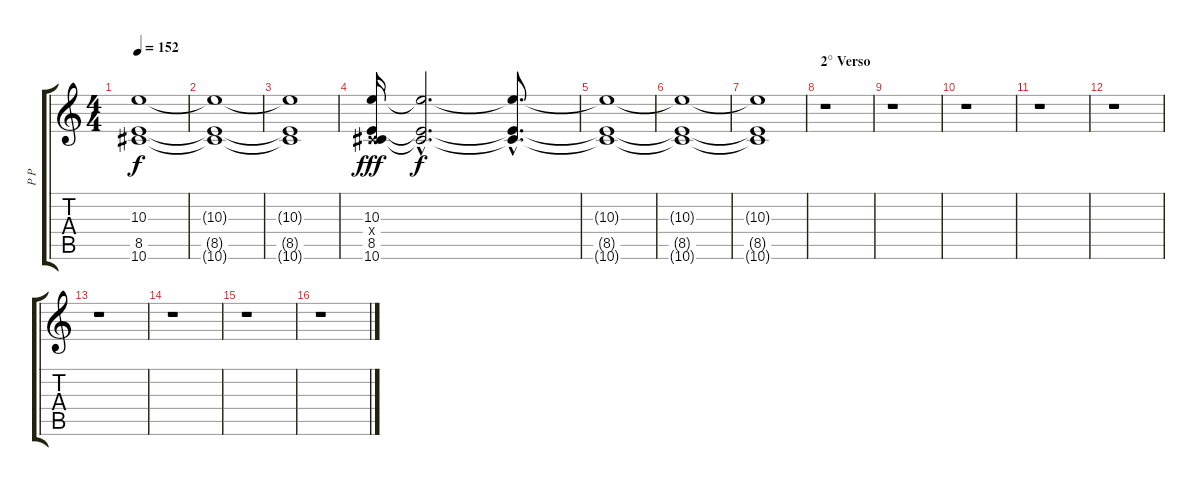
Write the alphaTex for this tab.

\track ("P P" "P P") {instrument distortionguitar}
\staff {score tabs}
\tuning (Eb4 Bb3 Gb3 Db3 Ab2 Eb2) {hide}
\ts (4 4)
\tempo 152
\clef g2
\ks c
(10.3{t} 8.5{t} 10.6{t}).1{dy f} |
(10.3{t} 8.5{t} 10.6{t}).1 |
(10.3{t} 8.5{t} 10.6{t}).1 |
(10.3 0.4{x} 8.5 10.6).16{dy fff volume 13} (10.3{hac t} 8.5{hac t} 10.6{hac t}).2{d dy f volume 5} (10.3{hac t} 8.5{hac t} 10.6{hac t}).8{d} |
(10.3{t} 8.5{t} 10.6{t}).1 |
(10.3{t} 8.5{t} 10.6{t}).1 |
(10.3{t} 8.5{t} 10.6{t}).1 |
\section ("" "2° Verso ")
r.1 |
r.1 |
r.1 |
r.1 |
r.1 |
r.1 |
r.1 |
r.1 |
r.1
